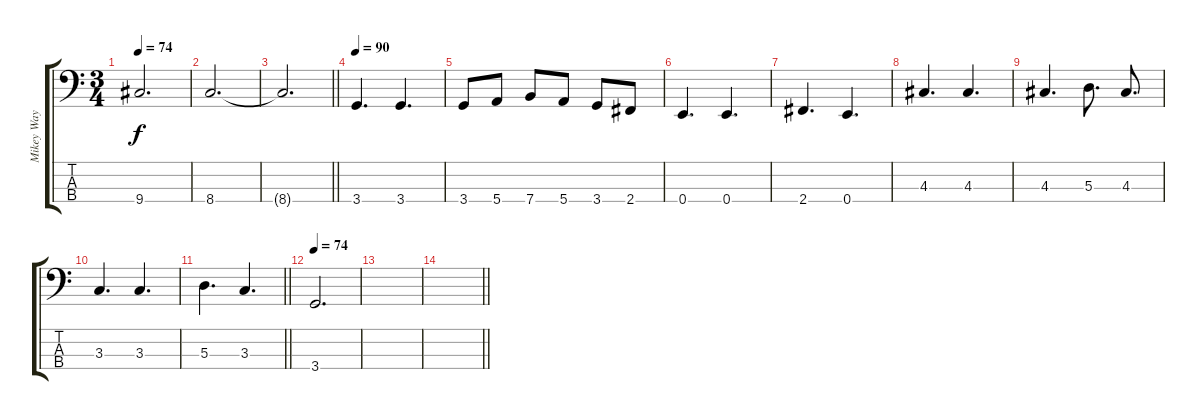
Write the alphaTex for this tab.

\track ("Mikey Way [Bass]" "Mikey Way ") {instrument electricbasspick}
\staff {score tabs}
\tuning (G2 D2 A1 E1) {hide}
\ts (3 4)
\tempo 74
\clef f4
\ks c
9.4{t}.2{d dy f} |
8.4.2{d} |
\barLineRight lightlight
8.4{t}.2{d} |
\tempo 90
3.4.4{d} 3.4.4{d} |
3.4.8 5.4.8 7.4.8 5.4.8 3.4.8 2.4.8 |
0.4.4{d} 0.4.4{d} |
2.4.4{d} 0.4.4{d} |
4.3.4{d} 4.3.4{d} |
4.3.4{d} 5.3.8{d} 4.3.8{d} |
3.3.4{d} 3.3.4{d} |
\barLineRight lightlight
5.3.4{d} 3.3.4{d} |
\tempo 74
3.4.2{d} |
|
\barLineRight lightlight
